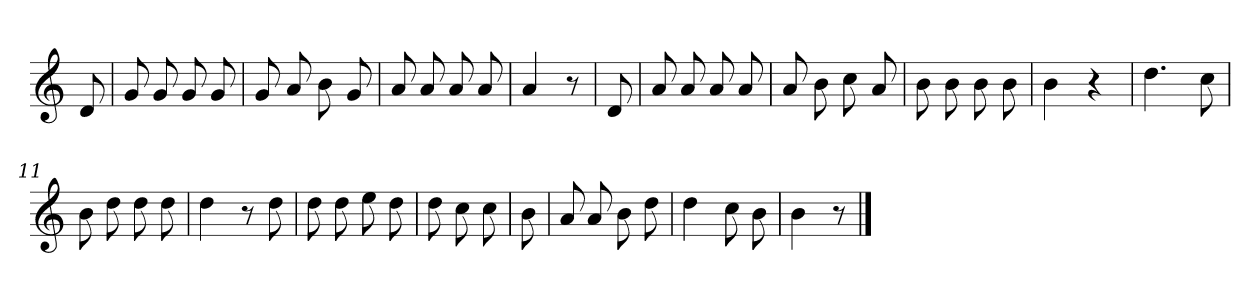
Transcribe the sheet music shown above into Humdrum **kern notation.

**kern
*part1
*staff1
*clefG2
*k[]
=
8d
=1
8g
8g
8g
8g
=2
8g
8a
8b
8g
=3
8a
8a
8a
8a
=4
4a
8r
=5
8d
=6
8a
8a
8a
8a
=7
8a
8b
8cc
8a
=8
8b
8b
8b
8b
=9
4b
4r
=10
4.dd
8cc
=11
8b
8dd
8dd
8dd
=12
4dd
8r
8dd
=13
8dd
8dd
8ee
8dd
=14
8dd
8cc
8cc
=15
8b
=16
8a
8a
8b
8dd
=17
4dd
8cc
8b
=18
4b
8r
==
*-
